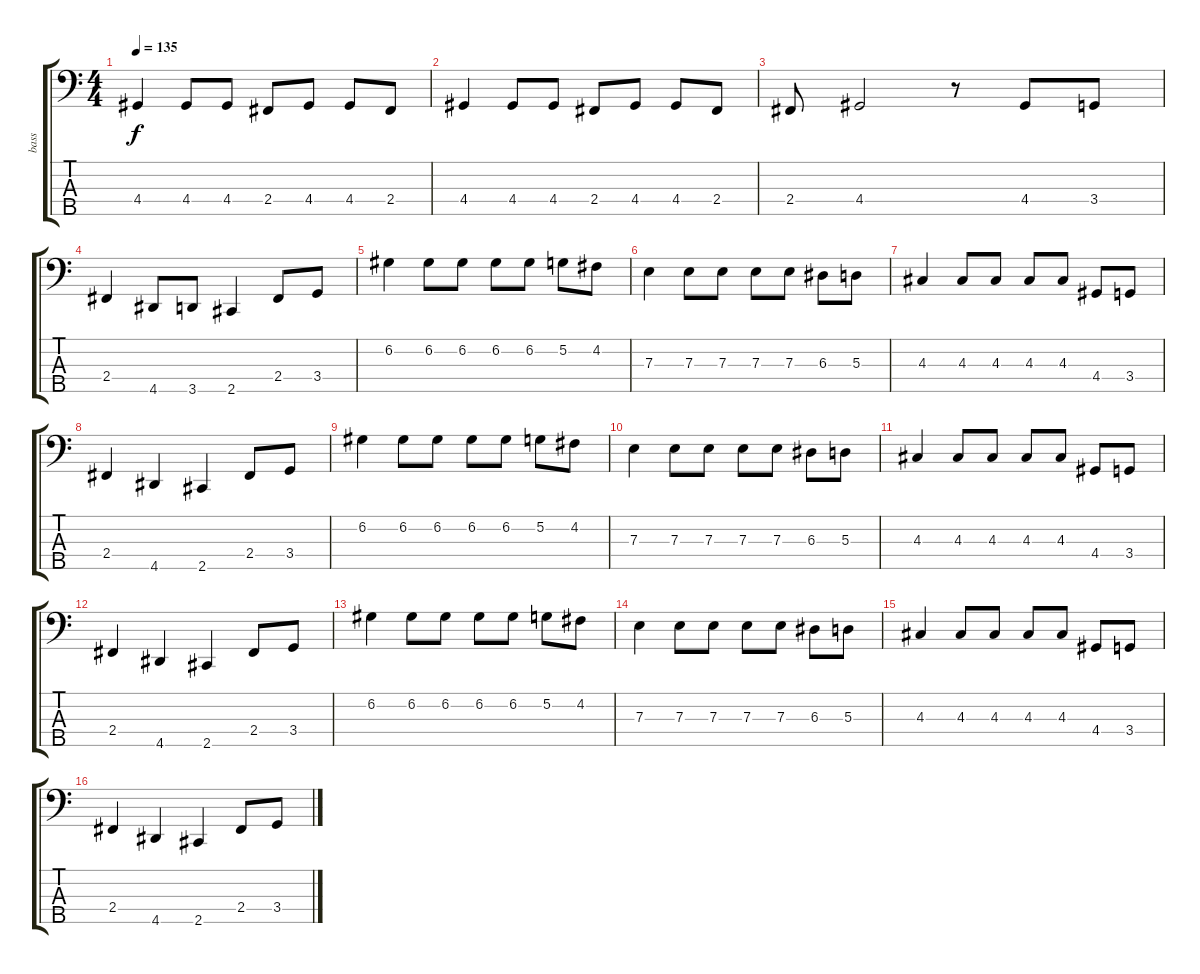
\track ("bass" "bass") {instrument electricbasspick}
\staff {score tabs}
\tuning (G2 D2 A1 E1 B0) {hide}
\ts (4 4)
\tempo 135
\clef f4
\ks c
4.4.4{dy f} 4.4.8 4.4.8 2.4.8 4.4.8 4.4.8 2.4.8 |
4.4.4 4.4.8 4.4.8 2.4.8 4.4.8 4.4.8 2.4.8 |
2.4.8 4.4.2 r.8 4.4.8 3.4.8 |
2.4.4 4.5.8 3.5.8 2.5.4 2.4.8 3.4.8 |
6.2.4 6.2.8 6.2.8 6.2.8 6.2.8 5.2.8 4.2.8 |
7.3.4 7.3.8 7.3.8 7.3.8 7.3.8 6.3.8 5.3.8 |
4.3.4 4.3.8 4.3.8 4.3.8 4.3.8 4.4.8 3.4.8 |
2.4.4 4.5.4 2.5.4 2.4.8 3.4.8 |
6.2.4 6.2.8 6.2.8 6.2.8 6.2.8 5.2.8 4.2.8 |
7.3.4 7.3.8 7.3.8 7.3.8 7.3.8 6.3.8 5.3.8 |
4.3.4 4.3.8 4.3.8 4.3.8 4.3.8 4.4.8 3.4.8 |
2.4.4 4.5.4 2.5.4 2.4.8 3.4.8 |
6.2.4 6.2.8 6.2.8 6.2.8 6.2.8 5.2.8 4.2.8 |
7.3.4 7.3.8 7.3.8 7.3.8 7.3.8 6.3.8 5.3.8 |
4.3.4 4.3.8 4.3.8 4.3.8 4.3.8 4.4.8 3.4.8 |
2.4.4 4.5.4 2.5.4 2.4.8 3.4.8
